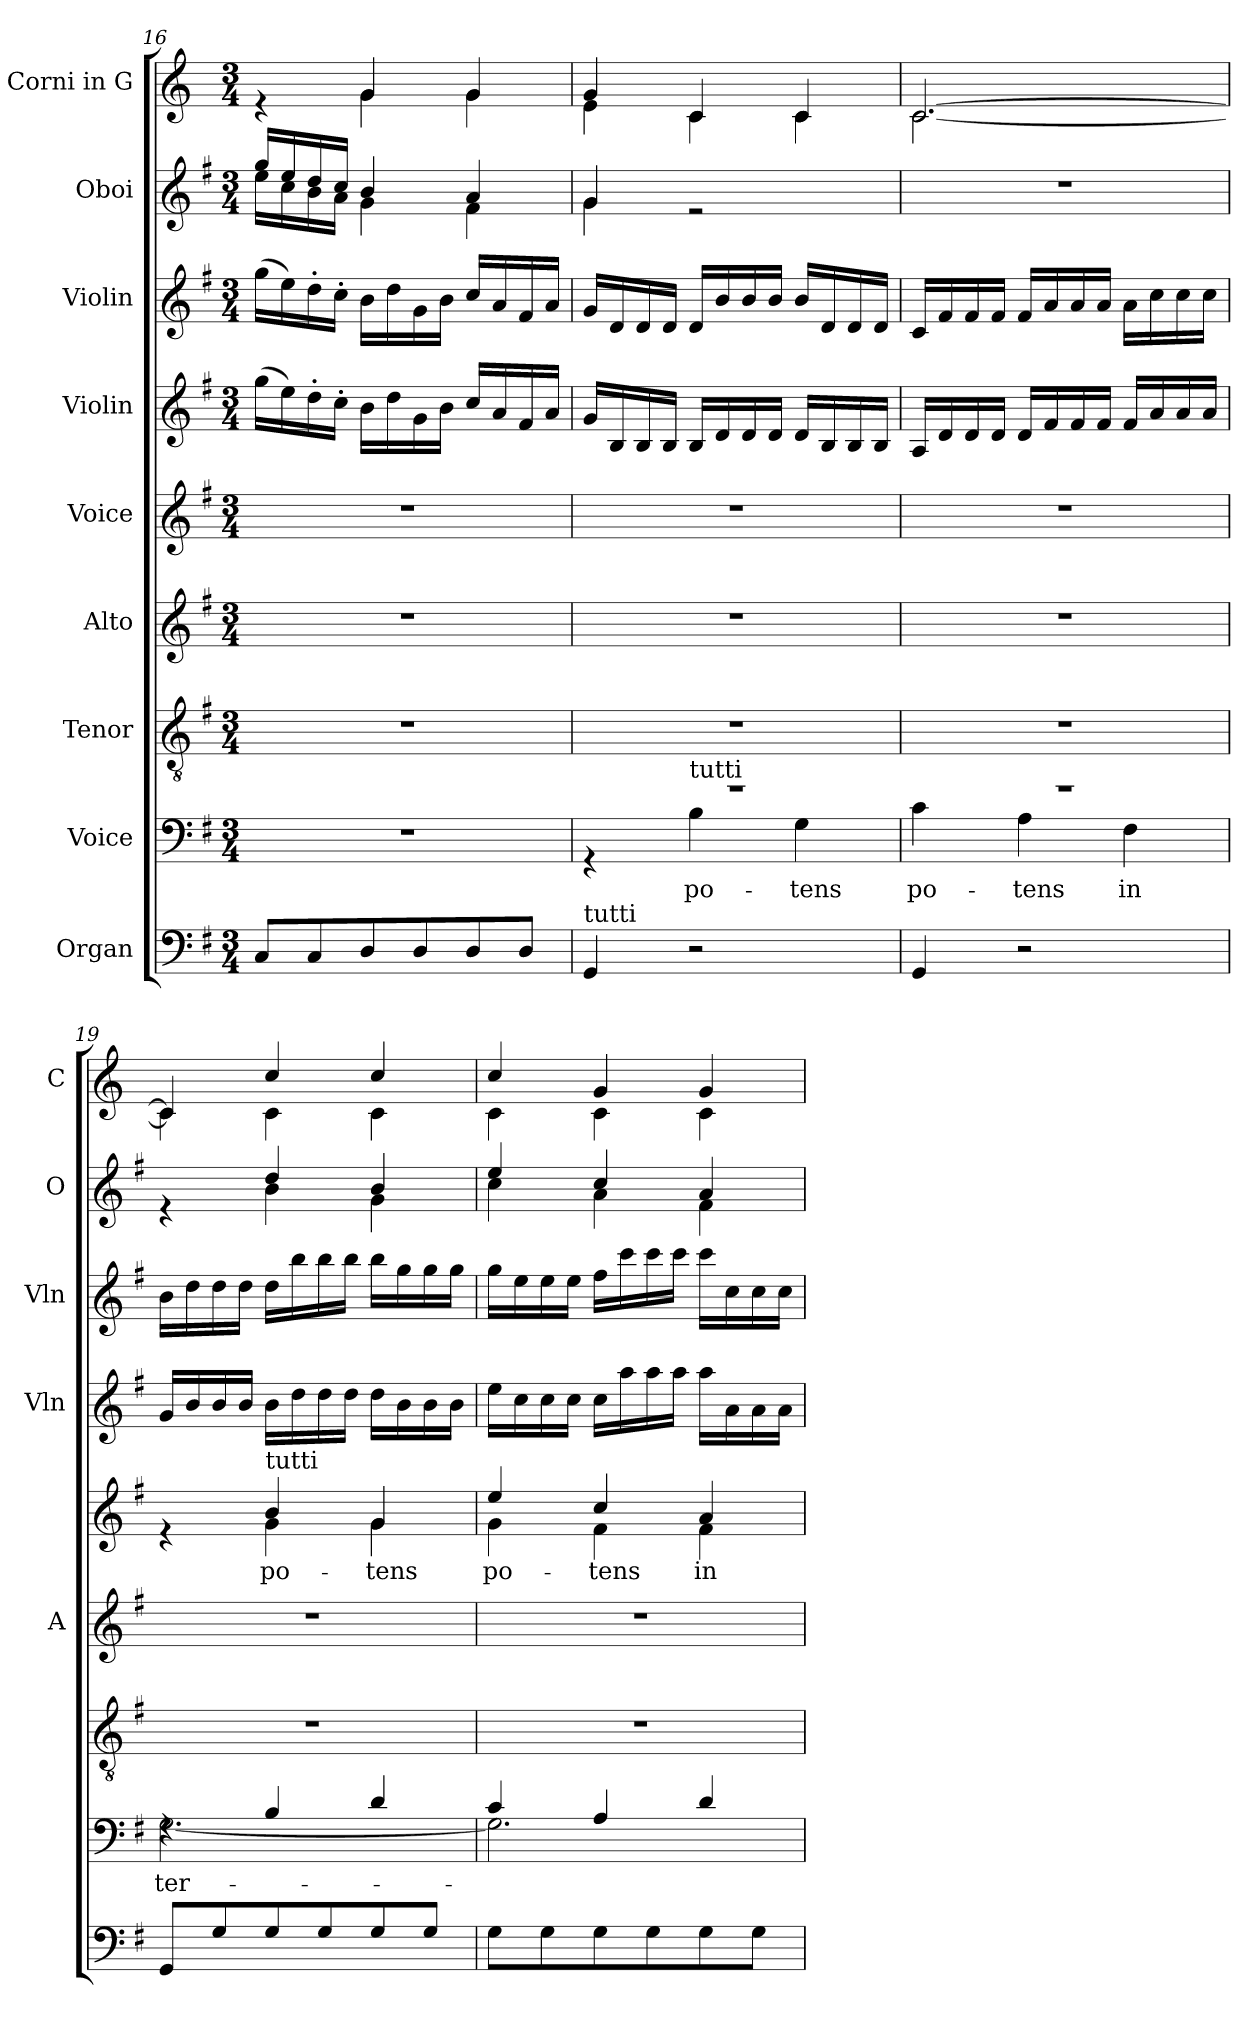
**kern	**kern	**text	**kern	**kern	**kern	**text	**kern	**kern	**kern	**kern
*part9	*part8	*part8	*part7	*part6	*part5	*part5	*part4	*part3	*part2	*part1
*staff9	*staff8	*staff8	*staff7	*staff6	*staff5	*staff5	*staff4	*staff3	*staff2	*staff1
*I"Organ	*I"Voice	*	*I"Tenor	*I"Alto	*I"Voice	*	*I"Violin	*I"Violin	*I"Oboi	*I"Corni in G
*	*	*	*	*I'A	*	*	*I'Vln	*I'Vln	*I'O	*I'C
*clefF4	*clefF4	*	*clefGv2	*clefG2	*clefG2	*	*clefG2	*clefG2	*clefG2	*clefG2
*	*	*	*	*	*	*	*	*	*	*ITrd3c5
*k[f#]	*k[f#]	*	*k[f#]	*k[f#]	*k[f#]	*	*k[f#]	*k[f#]	*k[f#]	*k[f#]
*M3/4	*M3/4	*	*M3/4	*M3/4	*M3/4	*	*M3/4	*M3/4	*M3/4	*M3/4
=16	=16	=16	=16	=16	=16	=16	=16	=16	=16	=16
*	*	*	*	*	*	*	*	*	*^	*^
8C/L	2.r	.	2.r	2.r	2.r	.	(16gg\LL	(16gg\LL	16gg/LL	16ee\LL	4re	4ryy
.	.	.	.	.	.	.	16ee\)	16ee\)	16ee/	16cc\	.	.
8C/	.	.	.	.	.	.	16dd'\	16dd'\	16dd/	16b\	.	.
.	.	.	.	.	.	.	16cc'\JJ	16cc'\JJ	16cc/JJ	16a\JJ	.	.
8D/	.	.	.	.	.	.	16b\LL	16b\LL	4b/	4g\	4d/	4d\
.	.	.	.	.	.	.	16dd\	16dd\	.	.	.	.
8D/	.	.	.	.	.	.	16g\	16g\	.	.	.	.
.	.	.	.	.	.	.	16b\JJ	16b\JJ	.	.	.	.
8D/	.	.	.	.	.	.	16cc/LL	16cc/LL	4a/	4f#\	4d/	4d\
.	.	.	.	.	.	.	16a/	16a/	.	.	.	.
8D/J	.	.	.	.	.	.	16f#/	16f#/	.	.	.	.
.	.	.	.	.	.	.	16a/JJ	16a/JJ	.	.	.	.
!!LO:LB:g=z	!!
=17	=17	=17	=17	=17	=17	=17	=17	=17	=17	=17	=17	=17
*	*^	*	*	*	*	*	*	*	*	*	*	*
!LO:TX:a:t=tutti	!	!	!	!	!	!	!	!	!	!	!	!	!
4GG/	2.r	4r	.	2.r	2.r	2.r	.	16g/LL	16g/LL	4g/	4g\	4d/	4B\
.	.	.	.	.	.	.	.	16B/	16d/	.	.	.	.
.	.	.	.	.	.	.	.	16B/	16d/	.	.	.	.
.	.	.	.	.	.	.	.	16B/JJ	16d/JJ	.	.	.	.
!	!	!LO:TX:a:t=tutti	!	!	!	!	!	!	!	!	!	!	!
!	!	!	!LO:LY:b	!	!	!	!	!	!	!	!	!	!
2r	.	4B\	po-	.	.	.	.	16B/LL	16d/LL	2re	2ryy	4G/	4G\
.	.	.	.	.	.	.	.	16d/	16b/	.	.	.	.
.	.	.	.	.	.	.	.	16d/	16b/	.	.	.	.
.	.	.	.	.	.	.	.	16d/JJ	16b/JJ	.	.	.	.
!	!	!	!LO:LY:b	!	!	!	!	!	!	!	!	!	!
.	.	4G\	-tens	.	.	.	.	16d/LL	16b/LL	.	.	4G/	4G\
.	.	.	.	.	.	.	.	16B/	16d/	.	.	.	.
.	.	.	.	.	.	.	.	16B/	16d/	.	.	.	.
.	.	.	.	.	.	.	.	16B/JJ	16d/JJ	.	.	.	.
*	*	*	*	*	*	*	*	*	*	*v	*v	*	*
=18	=18	=18	=18	=18	=18	=18	=18	=18	=18	=18	=18	=18
!	!	!	!LO:LY:b	!	!	!	!	!	!	!	!	!
4GG/	2.r	4c\	po-	2.r	2.r	2.r	.	16A/LL	16c/LL	2.r	[2.G/	[2.G\
.	.	.	.	.	.	.	.	16d/	16f#/	.	.	.
.	.	.	.	.	.	.	.	16d/	16f#/	.	.	.
.	.	.	.	.	.	.	.	16d/JJ	16f#/JJ	.	.	.
!	!	!	!LO:LY:b	!	!	!	!	!	!	!	!	!
2r	.	4A\	-tens	.	.	.	.	16d/LL	16f#/LL	.	.	.
.	.	.	.	.	.	.	.	16f#/	16a/	.	.	.
.	.	.	.	.	.	.	.	16f#/	16a/	.	.	.
.	.	.	.	.	.	.	.	16f#/JJ	16a/JJ	.	.	.
!	!	!	!LO:LY:b	!	!	!	!	!	!	!	!	!
.	.	4F#\	in	.	.	.	.	16f#/LL	16a\LL	.	.	.
.	.	.	.	.	.	.	.	16a/	16cc\	.	.	.
.	.	.	.	.	.	.	.	16a/	16cc\	.	.	.
.	.	.	.	.	.	.	.	16a/JJ	16cc\JJ	.	.	.
=19	=19	=19	=19	=19	=19	=19	=19	=19	=19	=19	=19	=19
!	!	!	!LO:LY:b	!	!	!	!	!	!	!	!	!
*	*	*	*	*	*	*^	*	*	*	*^	*	*
8GG/L	4rF	[2.G\	ter-	2.r	2.r	4re	4ryy	.	16g/LL	16b\LL	4re	4ryy	4G/]	4G\]
.	.	.	.	.	.	.	.	.	16b/	16dd\	.	.	.	.
8G/	.	.	.	.	.	.	.	.	16b/	16dd\	.	.	.	.
.	.	.	.	.	.	.	.	.	16b/JJ	16dd\JJ	.	.	.	.
!	!	!	!	!	!	!LO:TX:a:t=tutti	!	!	!	!	!	!	!	!
!	!	!	!	!	!	!	!	!LO:LY:b	!	!	!	!	!	!
8G/	4B/	.	.	.	.	4b/	4g\	po-	16b\LL	16dd\LL	4dd/	4b\	4g/	4G\
.	.	.	.	.	.	.	.	.	16dd\	16bb\	.	.	.	.
8G/	.	.	.	.	.	.	.	.	16dd\	16bb\	.	.	.	.
.	.	.	.	.	.	.	.	.	16dd\JJ	16bb\JJ	.	.	.	.
!	!	!	!	!	!	!	!	!LO:LY:b	!	!	!	!	!	!
8G/	4d/	.	.	.	.	4g/	4g\	-tens	16dd\LL	16bb\LL	4b/	4g\	4g/	4G\
.	.	.	.	.	.	.	.	.	16b\	16gg\	.	.	.	.
8G/J	.	.	.	.	.	.	.	.	16b\	16gg\	.	.	.	.
.	.	.	.	.	.	.	.	.	16b\JJ	16gg\JJ	.	.	.	.
=20	=20	=20	=20	=20	=20	=20	=20	=20	=20	=20	=20	=20	=20	=20
!	!	!	!	!	!	!	!	!LO:LY:b	!	!	!	!	!	!
8G\L	4c/	2.G\]	.	2.r	2.r	4ee/	4g\	po-	16ee\LL	16gg\LL	4ee/	4cc\	4g/	4G\
.	.	.	.	.	.	.	.	.	16cc\	16ee\	.	.	.	.
8G\	.	.	.	.	.	.	.	.	16cc\	16ee\	.	.	.	.
.	.	.	.	.	.	.	.	.	16cc\JJ	16ee\JJ	.	.	.	.
!	!	!	!	!	!	!	!	!LO:LY:b	!	!	!	!	!	!
8G\	4A/	.	.	.	.	4cc/	4f#\	-tens	16cc\LL	16ff#\LL	4cc/	4a\	4d/	4G\
.	.	.	.	.	.	.	.	.	16aa\	16ccc\	.	.	.	.
8G\	.	.	.	.	.	.	.	.	16aa\	16ccc\	.	.	.	.
.	.	.	.	.	.	.	.	.	16aa\JJ	16ccc\JJ	.	.	.	.
!	!	!	!	!	!	!	!	!LO:LY:b	!	!	!	!	!	!
8G\	4d/	.	.	.	.	4a/	4f#\	in	16aa\LL	16ccc\LL	4a/	4f#\	4d/	4G\
.	.	.	.	.	.	.	.	.	16a\	16cc\	.	.	.	.
8G\J	.	.	.	.	.	.	.	.	16a\	16cc\	.	.	.	.
.	.	.	.	.	.	.	.	.	16a\JJ	16cc\JJ	.	.	.	.
*	*	*	*	*	*	*	*	*	*	*	*v	*v	*	*
*	*v	*v	*	*	*	*v	*v	*	*	*	*	*v	*v
=	=	=	=	=	=	=	=	=	=	=
*-	*-	*-	*-	*-	*-	*-	*-	*-	*-	*-
